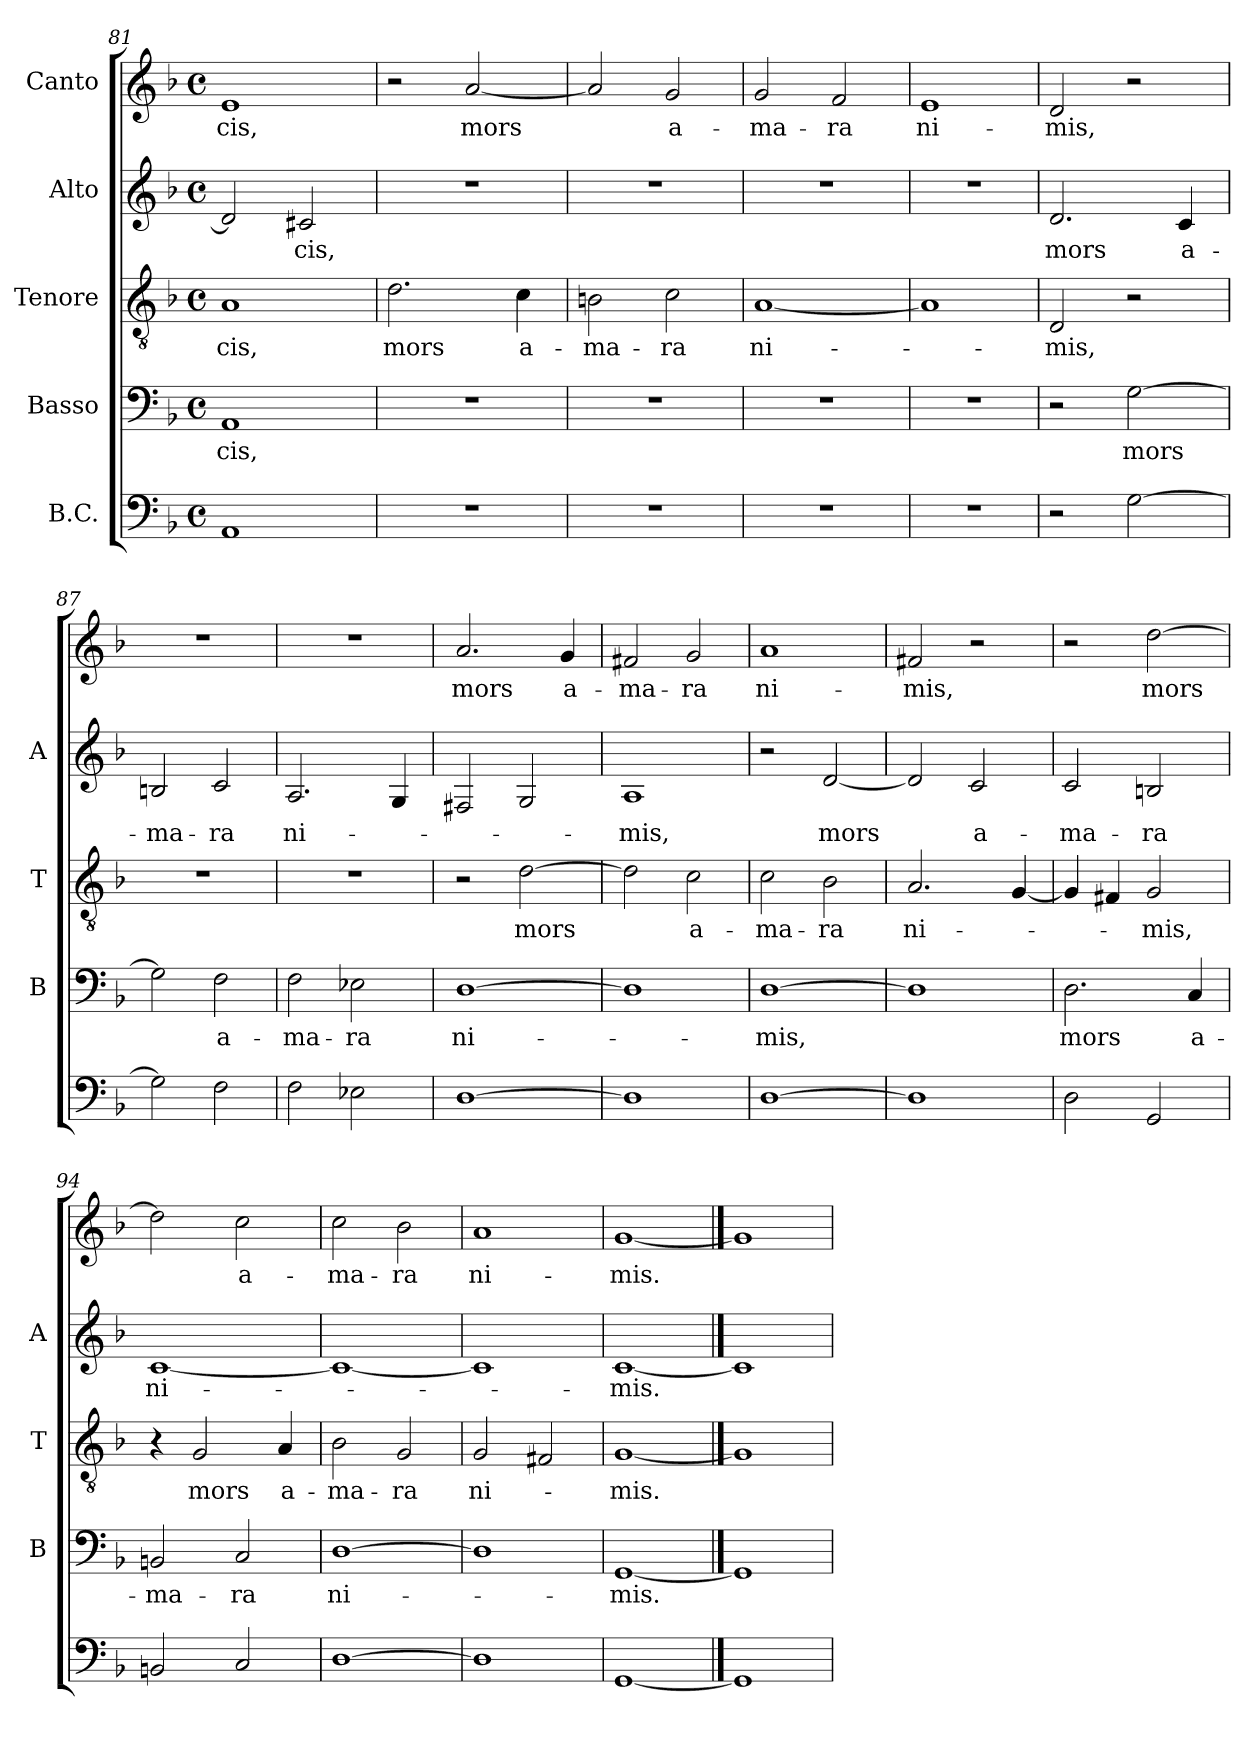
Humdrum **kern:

**kern	**kern	**text	**kern	**text	**kern	**text	**kern	**text
*part5	*part4	*part4	*part3	*part3	*part2	*part2	*part1	*part1
*staff5	*staff4	*staff4	*staff3	*staff3	*staff2	*staff2	*staff1	*staff1
*I"B.C.	*I"Basso	*	*I"Tenore	*	*I"Alto	*	*I"Canto	*
*	*I'B	*	*I'T	*	*I'A	*	*	*
*clefF4	*clefF4	*	*clefGv2	*	*clefG2	*	*clefG2	*
*k[b-]	*k[b-]	*	*k[b-]	*	*k[b-]	*	*k[b-]	*
*F:	*F:	*	*F:	*	*F:	*	*F:	*
*M4/4	*M4/4	*	*M4/4	*	*M4/4	*	*M4/4	*
*met(c)	*met(c)	*	*met(c)	*	*met(c)	*	*met(c)	*
=81	=81	=81	=81	=81	=81	=81	=81	=81
!	!	!LO:LY:b	!	!LO:LY:b	!	!	!	!LO:LY:b
1AA	1AA	-cis,	1A	-cis,	2d/]	.	1e	-cis,
!	!	!	!	!	!	!LO:LY:b	!	!
.	.	.	.	.	2c#X/	-cis,	.	.
=82	=82	=82	=82	=82	=82	=82	=82	=82
!	!	!	!	!LO:LY:b	!	!	!	!
1r	1r	.	2.d\	mors	1r	.	2r	.
!	!	!	!	!	!	!	!	!LO:LY:b
.	.	.	.	.	.	.	[2a/	mors
!	!	!	!	!LO:LY:b	!	!	!	!
.	.	.	4c\	a-	.	.	.	.
!!LO:PB:g=z
=83	=83	=83	=83	=83	=83	=83	=83	=83
!	!	!	!	!LO:LY:b	!	!	!	!
1r	1r	.	2Bn\	-ma-	1r	.	2a/]	.
!	!	!	!	!LO:LY:b	!	!	!	!LO:LY:b
.	.	.	2c\	-ra	.	.	2g/	a-
=84	=84	=84	=84	=84	=84	=84	=84	=84
!	!	!	!	!LO:LY:b	!	!	!	!LO:LY:b
1r	1r	.	[1A	ni-	1r	.	2g/	-ma-
!	!	!	!	!	!	!	!	!LO:LY:b
.	.	.	.	.	.	.	2f/	-ra
=85	=85	=85	=85	=85	=85	=85	=85	=85
!	!	!	!	!	!	!	!	!LO:LY:b
1r	1r	.	1A]	.	1r	.	1e	ni-
=86	=86	=86	=86	=86	=86	=86	=86	=86
!	!	!	!	!LO:LY:b	!	!LO:LY:b	!	!LO:LY:b
2r	2r	.	2D/	-mis,	2.d/	mors	2d/	-mis,
!	!	!LO:LY:b	!	!	!	!	!	!
[2G\	[2G\	mors	2r	.	.	.	2r	.
!	!	!	!	!	!	!LO:LY:b	!	!
.	.	.	.	.	4c/	a-	.	.
=87	=87	=87	=87	=87	=87	=87	=87	=87
!	!	!	!	!	!	!LO:LY:b	!	!
2G\]	2G\]	.	1r	.	2Bn/	-ma-	1r	.
!	!	!LO:LY:b	!	!	!	!LO:LY:b	!	!
2F\	2F\	a-	.	.	2c/	-ra	.	.
=88	=88	=88	=88	=88	=88	=88	=88	=88
!	!	!LO:LY:b	!	!	!	!LO:LY:b	!	!
2F\	2F\	-ma-	1r	.	2.A/	ni-	1r	.
!	!	!LO:LY:b	!	!	!	!	!	!
2E-X\	2E-X\	-ra	.	.	.	.	.	.
.	.	.	.	.	4G/	.	.	.
=89	=89	=89	=89	=89	=89	=89	=89	=89
!	!	!LO:LY:b	!	!	!	!	!	!LO:LY:b
[1D	[1D	ni-	2r	.	2F#X/	.	2.a/	mors
!	!	!	!	!LO:LY:b	!	!	!	!
.	.	.	[2d\	mors	2G/	.	.	.
!	!	!	!	!	!	!	!	!LO:LY:b
.	.	.	.	.	.	.	4g/	a-
=90	=90	=90	=90	=90	=90	=90	=90	=90
!	!	!	!	!	!	!LO:LY:b	!	!LO:LY:b
1D]	1D]	.	2d\]	.	1A	-mis,	2f#X/	-ma-
!	!	!	!	!LO:LY:b	!	!	!	!LO:LY:b
.	.	.	2c\	a-	.	.	2g/	-ra
!!LO:LB:g=z
=91	=91	=91	=91	=91	=91	=91	=91	=91
!	!	!LO:LY:b	!	!LO:LY:b	!	!	!	!LO:LY:b
[1D	[1D	-mis,	2c\	-ma-	2r	.	1a	ni-
!	!	!	!	!LO:LY:b	!	!LO:LY:b	!	!
.	.	.	2B-\	-ra	[2d/	mors	.	.
=92	=92	=92	=92	=92	=92	=92	=92	=92
!	!	!	!	!LO:LY:b	!	!	!	!LO:LY:b
1D]	1D]	.	2.A/	ni-	2d/]	.	2f#X/	-mis,
!	!	!	!	!	!	!LO:LY:b	!	!
.	.	.	.	.	2c/	a-	2r	.
.	.	.	[4G/	.	.	.	.	.
=93	=93	=93	=93	=93	=93	=93	=93	=93
!	!	!LO:LY:b	!	!	!	!LO:LY:b	!	!
2D\	2.D\	mors	4G/]	.	2c/	-ma-	2r	.
.	.	.	4F#X/	.	.	.	.	.
!	!	!	!	!LO:LY:b	!	!LO:LY:b	!	!LO:LY:b
2GG/	.	.	2G/	-mis,	2Bn/	-ra	[2dd\	mors
!	!	!LO:LY:b	!	!	!	!	!	!
.	4C/	a-	.	.	.	.	.	.
=94	=94	=94	=94	=94	=94	=94	=94	=94
!	!	!LO:LY:b	!	!	!	!LO:LY:b	!	!
2BBn/	2BBn/	-ma-	4r	.	[1c	ni-	2dd\]	.
!	!	!	!	!LO:LY:b	!	!	!	!
.	.	.	2G/	mors	.	.	.	.
!	!	!LO:LY:b	!	!	!	!	!	!LO:LY:b
2C/	2C/	-ra	.	.	.	.	2cc\	a-
!	!	!	!	!LO:LY:b	!	!	!	!
.	.	.	4A/	a-	.	.	.	.
=95	=95	=95	=95	=95	=95	=95	=95	=95
!	!	!LO:LY:b	!	!LO:LY:b	!	!	!	!LO:LY:b
[1D	[1D	ni-	2B-\	-ma-	1c_	.	2cc\	-ma-
!	!	!	!	!LO:LY:b	!	!	!	!LO:LY:b
.	.	.	2G/	-ra	.	.	2b-\	-ra
=96	=96	=96	=96	=96	=96	=96	=96	=96
!	!	!	!	!LO:LY:b	!	!	!	!LO:LY:b
1D]	1D]	.	2G/	ni-	1c]	.	1a	ni-
.	.	.	2F#X/	.	.	.	.	.
=97	=97	=97	=97	=97	=97	=97	=97	=97
!	!	!LO:LY:b	!	!LO:LY:b	!	!LO:LY:b	!	!LO:LY:b
[1GG	[1GG	-mis.	[1G	-mis.	[1c	-mis.	[1g	-mis.
==98	==98	==98	==98	==98	==98	==98	==98	==98
1GG]	1GG]	.	1G]	.	1c]	.	1g]	.
=	=	=	=	=	=	=	=	=
*-	*-	*-	*-	*-	*-	*-	*-	*-
